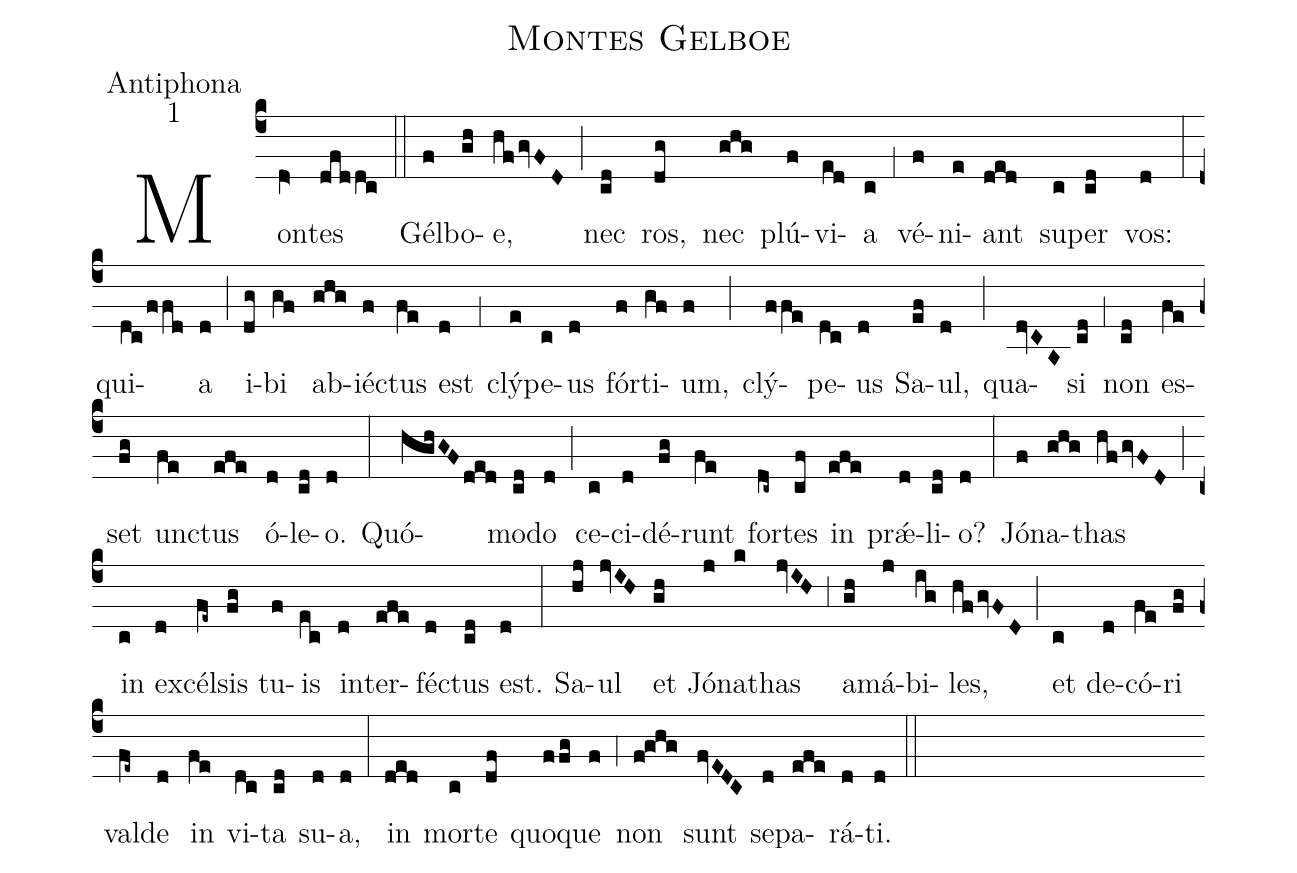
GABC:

name:Montes Gelboe;
office-part:Antiphona;
mode:1;
%%
(c4) Mon(dV>)tes(dfddc) (::)
Gél(f)bo(gh)e,(hf/gvFD) (;) nec(cd) ros,(dg) nec(ghg) plú(f)vi(ed)a(c) (,1) vé(f)ni(e)ant(ded) su(c)per(cd) vos:(d) (:)
qui(dc/ffd)a(d) (;) i(dg)bi(gf) ab(ghg)ié(f)ctus(fe) est(d) (,1) clý(e)pe(c)us(d) fór(f)ti(gf)um,(f) (;) clý(ffe)pe(dc)us(d) Sa(ef)ul,(d) (;) qua(dvCA)si(cd) (,1) non(cd) es(fe)set(fg) un(fe)ctus(efe) ó(d)le(cd)o.(d) (:)
Quó(hghGF/ded)mo(cd)do(d) (;) ce(c)ci(d)dé(fg)runt(fe) for(dc~)tes(cf) in(efe) pr{<sp>'ae</sp>}(d)li(cd)o?(d) (:)
Jó(f)na(ghg)thas(hf/gvFD) (;) in(c) ex(d)cél(fe~)sis(fg) tu(f)is(ec) in(d)ter(efe)fé(d)ctus(cd) est.(d) (:)
Sa(hj)ul(jvIH) et(gh) Jó(j)na(k)thas(jvIH) (,3) a(gh)má(j)bi(ig)les,(hf/gvFD) (;) et(c) de(d)có(fe)ri(fg) val(fe~)de(d) in(fe) vi(dc)ta(cd) su(d)a,(d) (:)
in(ded) mor(c)te(df) quo(ffg)que(f) (,4) non(f!ghg) sunt(fvEDC) se(d)pa(efe)rá(d)ti.(d) (::)
